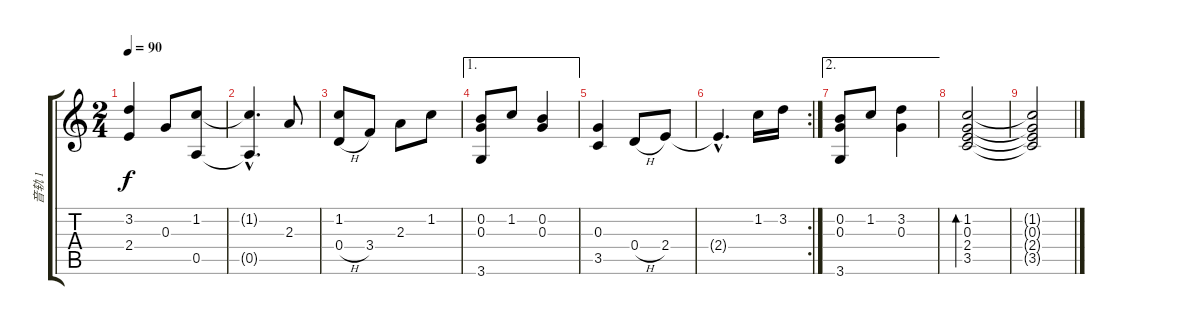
\track ("音轨 1" "音轨 1") {instrument acousticguitarsteel}
\staff {score tabs}
\tuning (E4 B3 G3 D3 A2 E2) {hide}
\ts (2 4)
\tempo 90
\clef g2
\ks c
(3.2 2.4).4{dy f} 0.3.8 (1.2 0.5).8 |
(1.2{hac t} 0.5{hac t}).4{d} 2.3.8 |
(1.2 0.4{h}).8 3.4.8 2.3.8 1.2.8 |
\ae 1
(0.2 0.3 3.6).8 1.2.8 (0.2 0.3).4 |
(0.3 3.5).4 0.4{h}.8 2.4.8 |
\rc 2
2.4{hac t}.4{d} 1.2.16 3.2.16 |
\ae 2
(0.2 0.3 3.6).8 1.2.8 (3.2 0.3).4 |
(1.2 0.3 2.4 3.5).2{bd 480} |
(1.2{t} 0.3{t} 2.4{t} 3.5{t}).2
